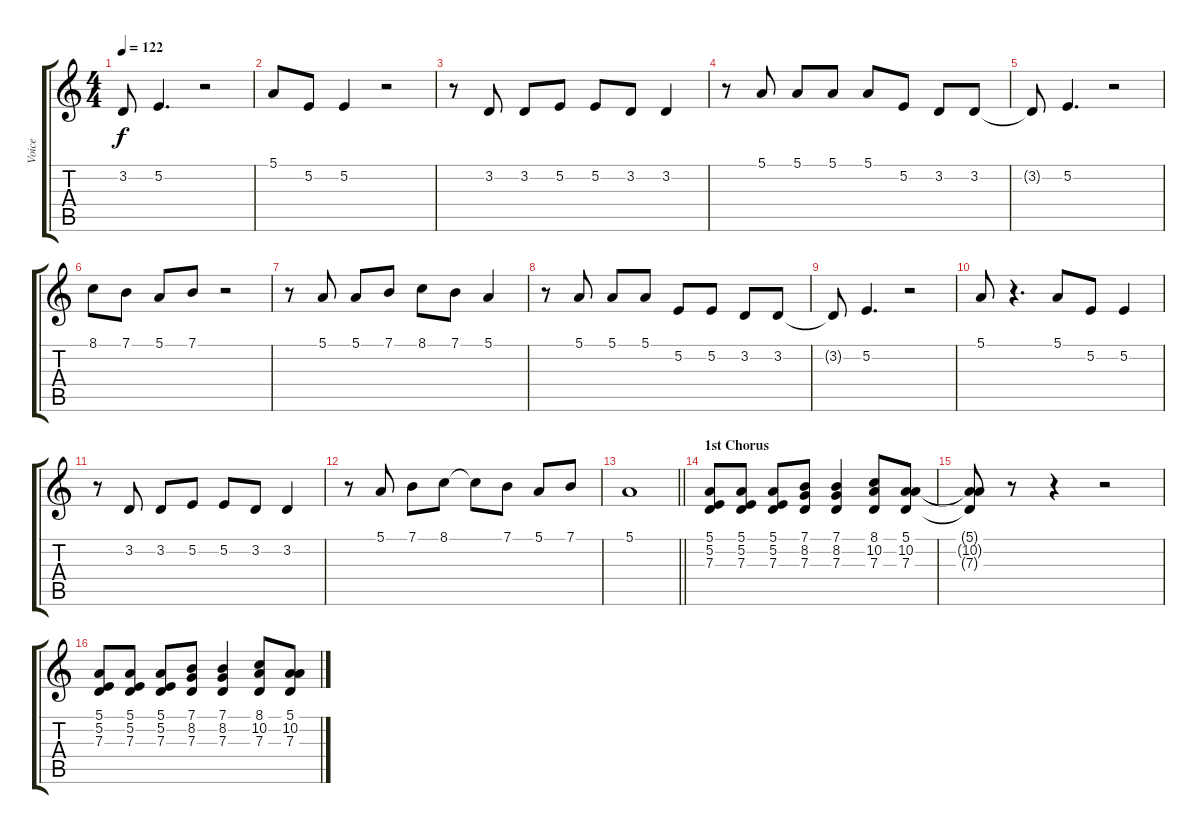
\track ("Voice" "Voice") {instrument voiceoohs}
\staff {score tabs}
\tuning (E4 B3 G3 D3 A2 E2) {hide}
\ts (4 4)
\tempo 122
\clef g2
\ks c
3.2{t}.8{dy f} 5.2.4{d} r.2 |
5.1.8 5.2.8 5.2.4 r.2 |
r.8 3.2.8 3.2.8 5.2.8 5.2.8 3.2.8 3.2.4 |
r.8 5.1.8 5.1.8 5.1.8 5.1.8 5.2.8 3.2.8 3.2.8 |
3.2{t}.8 5.2.4{d} r.2 |
8.1.8 7.1.8 5.1.8 7.1.8 r.2 |
r.8 5.1.8 5.1.8 7.1.8 8.1.8 7.1.8 5.1.4 |
r.8 5.1.8 5.1.8 5.1.8 5.2.8 5.2.8 3.2.8 3.2.8 |
3.2{t}.8 5.2.4{d} r.2 |
5.1.8 r.4{d} 5.1.8 5.2.8 5.2.4 |
r.8 3.2.8 3.2.8 5.2.8 5.2.8 3.2.8 3.2.4 |
r.8 5.1.8 7.1.8 8.1.8 8.1{t}.8 7.1.8 5.1.8 7.1.8 |
\barLineRight lightlight
5.1.1 |
\section ("" "1st Chorus")
(5.1 5.2 7.3).8 (5.1 5.2 7.3).8 (5.1 5.2 7.3).8 (7.1 8.2 7.3).8 (7.1 8.2 7.3).4 (8.1 10.2 7.3).8 (5.1 10.2 7.3).8 |
(5.1{t} 10.2{t} 7.3{t}).8 r.8 r.4 r.2 |
(5.1 5.2 7.3).8 (5.1 5.2 7.3).8 (5.1 5.2 7.3).8 (7.1 8.2 7.3).8 (7.1 8.2 7.3).4 (8.1 10.2 7.3).8 (5.1 10.2 7.3).8
